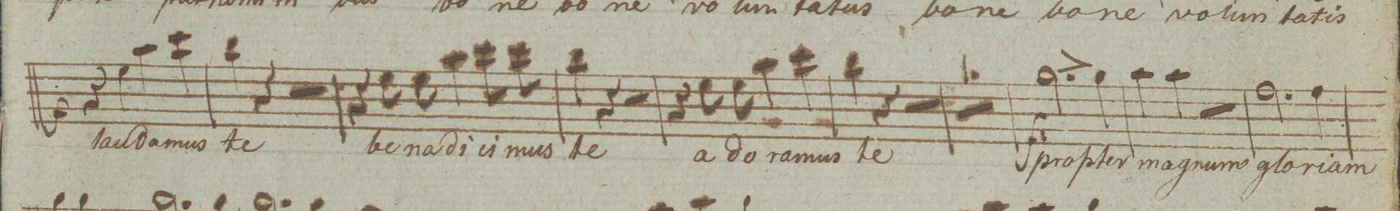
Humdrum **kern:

**kern	**text	**dynam
*I"Soprano.	*	*
*clefC1	*	*
*k[]	*	*
*met(c|)	*	*
*M2/2	*	*
4r	.	f
4cc\	lau-	.
4ff\	-da-	.
4aa\	-mus	.
=28	=28	=28
4gg\	te	.
4r	.	.
2r	.	.
=29	=29	=29
4r	.	.
8cc\	be-	.
8cc\	-ne-	.
4ff\	-di-	.
8aa\	-ci-	.
8aa\	-mus	.
=30	=30	=30
4gg\	te	.
4r	.	.
2r	.	.
=31	=31	=31
4r	.	.
8cc\	a-	.
8cc\	-do-	.
4ff\	-ra-	.
4aa\	-mus	.
=32	=32	=32
4gg\	te	.
4r	.	.
2r	.	.
=33	=33	=33
1r	.	.
=34	=34	=34
2.ee\	pro-	f >
4ee\	-pter	]
=35	=35	=35
4ff\	ma-	.
4ff\	-gnam	.
2r	.	.
=36	=36	=36
2.dd\	glo-	.
4dd\	-riam	.
=37	=37	=37
*-	*-	*-
